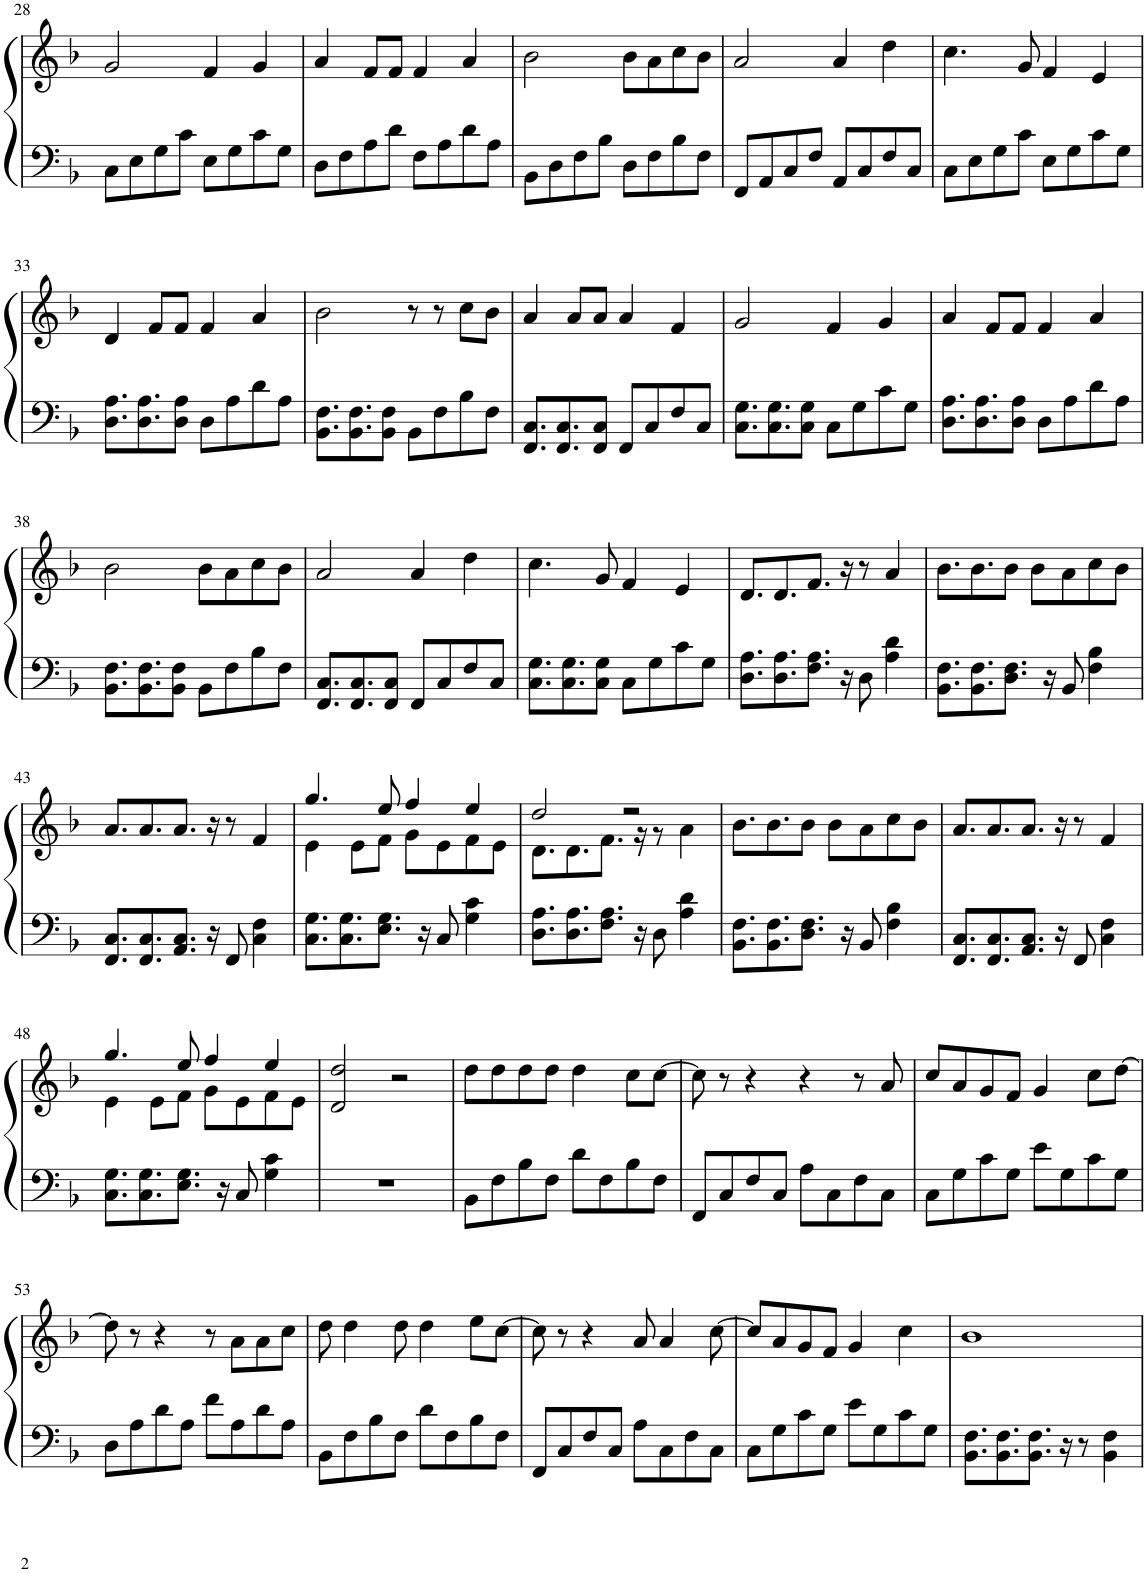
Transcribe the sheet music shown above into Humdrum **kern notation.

**kern	**kern
*part1	*part1
*staff2	*staff1
*I"Piano	*
*I'Pno.	*
!!LO:PB:g=z
*clefF4	*clefG2
*k[b-]	*k[b-]
*M4/4	*M4/4
=28	=28
8C\L	2g/
8E\	.
8G\	.
8c\J	.
8E\L	4f/
8G\	.
8c\	4g/
8G\J	.
=29	=29
8D\L	4a/
8F\	.
8A\	8f/L
8d\J	8f/J
8F\L	4f/
8A\	.
8d\	4a/
8A\J	.
=30	=30
8BB-\L	2b-\
8D\	.
8F\	.
8B-\J	.
8D\L	8b-\L
8F\	8a\
8B-\	8cc\
8F\J	8b-\J
=31	=31
8FF/L	2a/
8AA/	.
8C/	.
8F/J	.
8AA/L	4a/
8C/	.
8F/	4dd\
8C/J	.
=32	=32
8C\L	4.cc\
8E\	.
8G\	.
8c\J	8g/
8E\L	4f/
8G\	.
8c\	4e/
8G\J	.
!!LO:LB:g=z
=33	=33
8.D\ 8.A\L	4d/
8.D\ 8.A\	.
.	8f/L
8D\ 8A\J	8f/J
8D\L	4f/
8A\	.
8d\	4a/
8A\J	.
=34	=34
8.BB-\ 8.F\L	2b-\
8.BB-\ 8.F\	.
8BB-\ 8F\J	.
8BB-\L	8r
8F\	8r
8B-\	8cc\L
8F\J	8b-\J
=35	=35
8.FF/ 8.C/L	4a/
8.FF/ 8.C/	.
.	8a/L
8FF/ 8C/J	8a/J
8FF/L	4a/
8C/	.
8F/	4f/
8C/J	.
=36	=36
8.C\ 8.G\L	2g/
8.C\ 8.G\	.
8C\ 8G\J	.
8C\L	4f/
8G\	.
8c\	4g/
8G\J	.
=37	=37
8.D\ 8.A\L	4a/
8.D\ 8.A\	.
.	8f/L
8D\ 8A\J	8f/J
8D\L	4f/
8A\	.
8d\	4a/
8A\J	.
!!LO:LB:g=z
=38	=38
8.BB-\ 8.F\L	2b-\
8.BB-\ 8.F\	.
8BB-\ 8F\J	.
8BB-\L	8b-\L
8F\	8a\
8B-\	8cc\
8F\J	8b-\J
=39	=39
8.FF/ 8.C/L	2a/
8.FF/ 8.C/	.
8FF/ 8C/J	.
8FF/L	4a/
8C/	.
8F/	4dd\
8C/J	.
=40	=40
8.C\ 8.G\L	4.cc\
8.C\ 8.G\	.
8C\ 8G\J	8g/
8C\L	4f/
8G\	.
8c\	4e/
8G\J	.
=41	=41
8.D\ 8.A\L	8.d/L
8.D\ 8.A\	8.d/
8.F\ 8.A\J	8.f/J
16r	16r
8D\	8r
4A\ 4d\	4a/
=42	=42
8.BB-\ 8.F\L	8.b-\L
8.BB-\ 8.F\	8.b-\
8.D\ 8.F\J	8b-\J
.	8b-\L
16r	.
8BB-/	8a\
4F\ 4B-\	8cc\
.	8b-\J
!!LO:LB:g=z
=43	=43
8.FF/ 8.C/L	8.a/L
8.FF/ 8.C/	8.a/
8.AA/ 8.C/J	8.a/J
16r	16r
8FF/	8r
4C\ 4F\	4f/
=44	=44
*	*^
8.C\ 8.G\L	4.gg/	4e\
8.C\ 8.G\	.	.
.	.	8e\L
8.E\ 8.G\J	8ee/	8f\J
.	4ff/	8g\L
16r	.	.
8C/	.	8e\
4G\ 4c\	4ee/	8f\
.	.	8e\J
=45	=45	=45
8.D\ 8.A\L	2dd/	8.d\L
8.D\ 8.A\	.	8.d\
8.F\ 8.A\J	.	8.f\J
.	2r	.
16r	.	16r
8D\	.	8r
4A\ 4d\	.	4a\
*	*v	*v
=46	=46
8.BB-\ 8.F\L	8.b-\L
8.BB-\ 8.F\	8.b-\
8.D\ 8.F\J	8b-\J
.	8b-\L
16r	.
8BB-/	8a\
4F\ 4B-\	8cc\
.	8b-\J
=47	=47
8.FF/ 8.C/L	8.a/L
8.FF/ 8.C/	8.a/
8.AA/ 8.C/J	8.a/J
16r	16r
8FF/	8r
4C\ 4F\	4f/
!!LO:LB:g=z
=48	=48
*	*^
8.C\ 8.G\L	4.gg/	4e\
8.C\ 8.G\	.	.
.	.	8e\L
8.E\ 8.G\J	8ee/	8f\J
.	4ff/	8g\L
16r	.	.
8C/	.	8e\
4G\ 4c\	4ee/	8f\
.	.	8e\J
*	*v	*v
=49	=49
1r	2d/ 2dd/
.	2r
=50	=50
8BB-\L	8dd\L
8F\	8dd\
8B-\	8dd\
8F\J	8dd\J
8d\L	4dd\
8F\	.
8B-\	8cc\L
8F\J	[8cc\J
=51	=51
8FF/L	8cc\]
8C/	8r
8F/	4r
8C/J	.
8A\L	4r
8C\	.
8F\	8r
8C\J	8a/
=52	=52
8C\L	8cc/L
8G\	8a/
8c\	8g/
8G\J	8f/J
8e\L	4g/
8G\	.
8c\	8cc\L
8G\J	[8dd\J
!!LO:LB:g=z
=53	=53
8D\L	8dd\]
8A\	8r
8d\	4r
8A\J	.
8f\L	8r
8A\	8a\L
8d\	8a\
8A\J	8cc\J
=54	=54
8BB-\L	8dd\
8F\	4dd\
8B-\	.
8F\J	8dd\
8d\L	4dd\
8F\	.
8B-\	8ee\L
8F\J	[8cc\J
=55	=55
8FF/L	8cc\]
8C/	8r
8F/	4r
8C/J	.
8A\L	8a/
8C\	4a/
8F\	.
8C\J	[8cc\
=56	=56
8C\L	8cc/L]
8G\	8a/
8c\	8g/
8G\J	8f/J
8e\L	4g/
8G\	.
8c\	4cc\
8G\J	.
=57	=57
8.BB-\ 8.F\L	1b-
8.BB-\ 8.F\	.
8.BB-\ 8.F\J	.
16r	.
8r	.
4BB-\ 4F\	.
=	=
*-	*-
